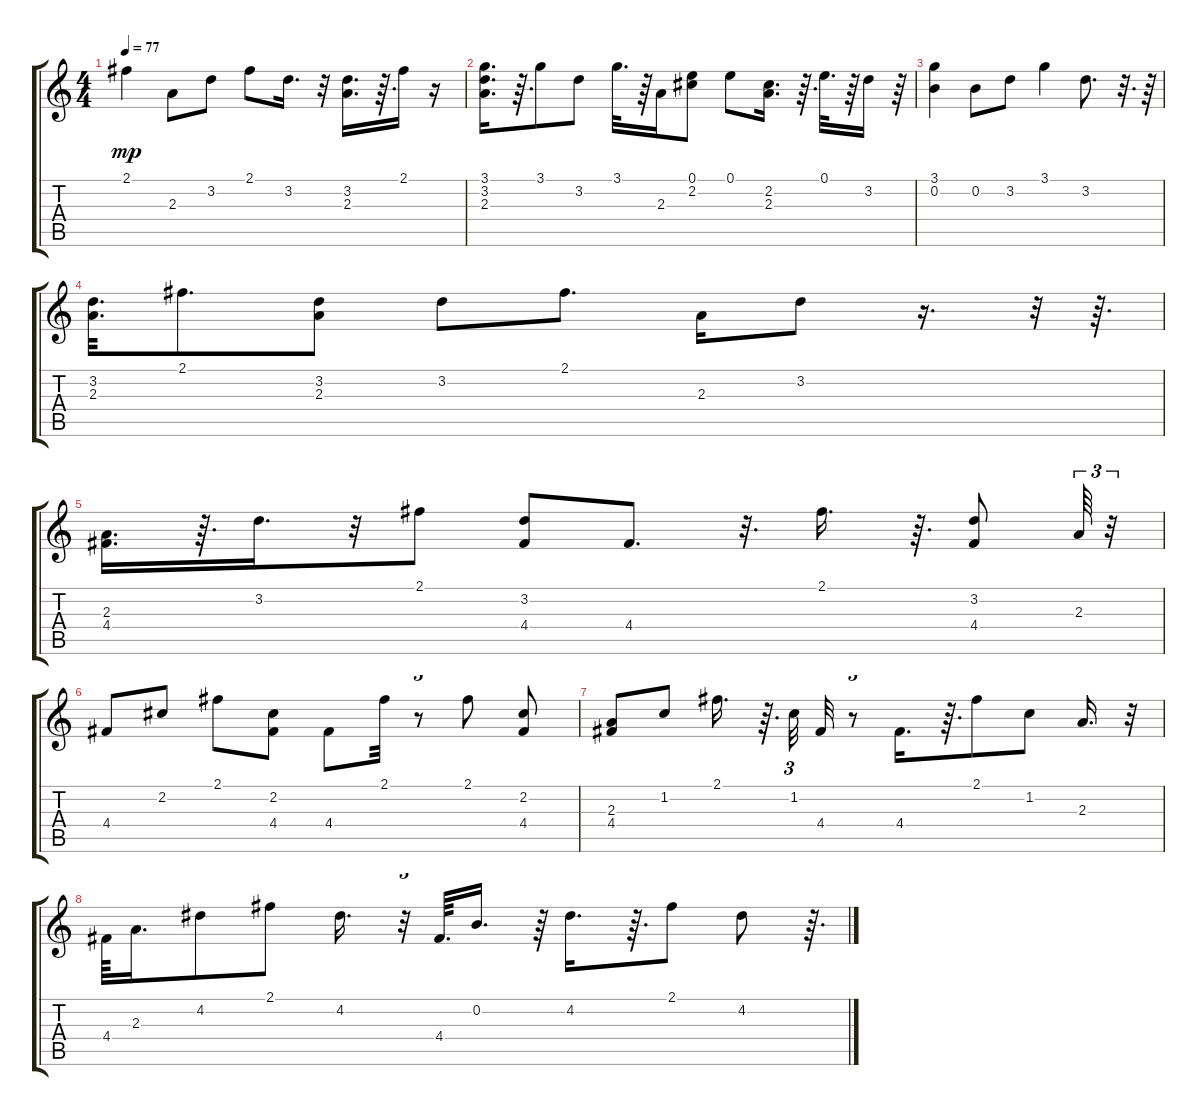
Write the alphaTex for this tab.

\track "" {instrument acousticguitarnylon}
\staff {score tabs}
\tuning (E4 B3 G3 D3 A2 E2) {hide}
\ts (4 4)
\tempo 77
\clef g2
\ks c
2.1.4{dy mp} 2.3.8 3.2.8 2.1.8 3.2.16{d} r.32 (3.2 2.3).16{d} r.64{d} 2.1.16 r.16 |
(3.1 3.2 2.3).16{d} r.64{d} 3.1.8 3.2.8 3.1.32{d} r.64 2.3.16 (0.1 2.2).8 0.1.8 (2.2 2.3).16{d} r.64{d} 0.1.32{d} r.64 3.2.16 r.64 |
(3.1 0.2).4 0.2.8 3.2.8 3.1.4 3.2.8{d} r.32{d} r.64 |
(3.2 2.3).32{d} 2.1.8{d} (3.2 2.3).8 3.2.8 2.1.8{d} 2.3.16 3.2.8 r.16{d} r.32{tu (3 2)} r.64{d} |
(2.3 4.4).16{d} r.64{d} 3.2.16{d} r.32 2.1.8 (3.2 4.4).8 4.4.8{d} r.32{d} 2.1.16{d} r.64{d} (3.2 4.4).8 2.3.64{tu (3 2)} r.32{tu (3 2)} |
4.4.8 2.2.8 2.1.8 (2.2 4.4).8 4.4.8 2.1.32 r.8{tu (3 2)} 2.1.8 (2.2 4.4).8 |
(2.3 4.4).8 1.2.8 2.1.16{d} r.64{d} 1.2.32{tu (3 2)} 4.4.32 r.8{tu (3 2)} 4.4.16{d} r.64{d} 2.1.8 1.2.8 2.3.16{d} r.32 |
4.4.64 2.3.16{d} 4.2.8 2.1.8 4.2.16{d} r.32{tu (3 2)} 4.4.64{d} 0.2.16{d} r.64 4.2.16{d} r.64{d} 2.1.8 4.2.8 r.64{d}
